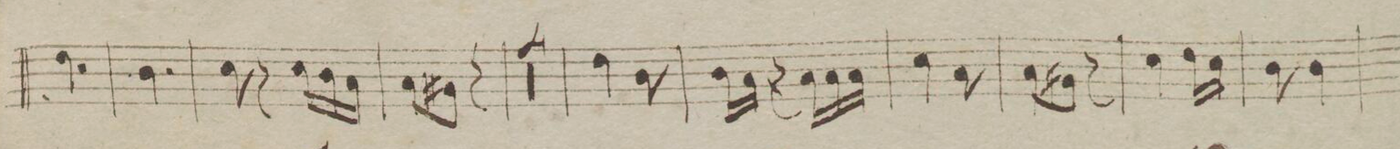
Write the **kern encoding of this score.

**kern	**dynam
*I"Clarinetto 2do. in B.	*
*clefG2	*
*k[b-e-]	*
*M3/8	*
4.cc\	.
=142	=142
4.a\	.
=143	=143
8b-\	.
8r	.
*Xtuplet	*
*24\right	*
24b-\LL	.
24a\	.
24g\JJ	.
=144	=144
8g\L	.
8f#X\J	.
8r	.
=145	=145
1.r	.
=146	=146
=147	=147
=148	=148
=149	=149
4cc\	.
8a\	.
=150	=150
16a\LL	.
16g\JJ	.
16r	.
16g\LL	.
16g\	.
16g\JJ	.
=151	=151
4b-\	.
8g\	.
=152	=152
8g\L	.
8f#X\J	.
8r	.
=153	=153
4b-\	.
16cc\LL	.
16b-\JJ	.
=154	=154
8a\	.
4a\	.
=155	=155
*-	*-
